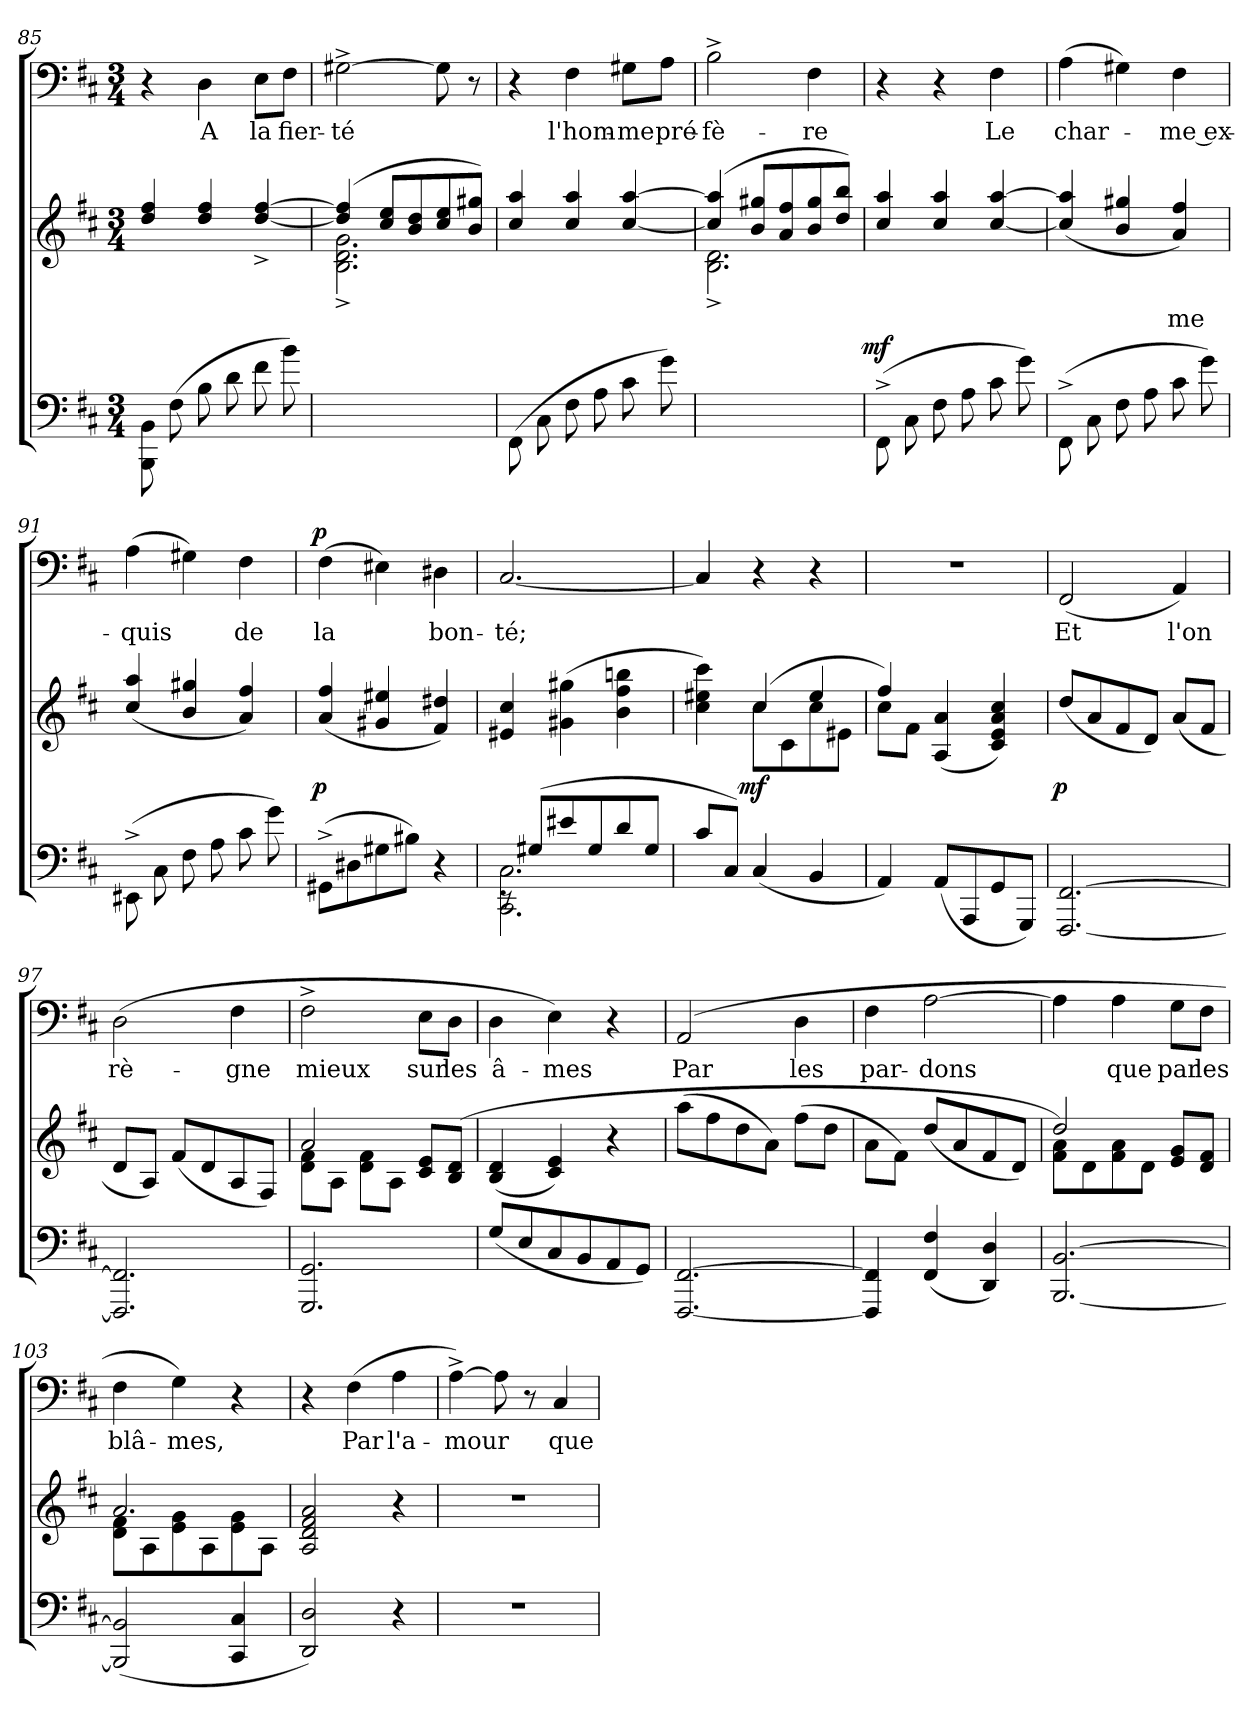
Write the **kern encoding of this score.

**kern	**dynam	**kern	**text	**dynam	**kern	**text	**dynam
*part3	*part3	*part2	*part2	*part2	*part1	*part1	*part1
*staff3	*staff3	*staff2	*staff2	*staff2	*staff1	*staff1	*staff1
!!LO:LB:g=z
*clefF4	*	*clefG2	*	*	*clefF4	*	*
*k[f#c#]	*	*k[f#c#]	*	*	*k[f#c#]	*	*
*D:	*	*D:	*	*	*D:	*	*
*M3/4	*	*M3/4	*	*	*M3/4	*	*
=85	=85	=85	=85	=85	=85	=85	=85
8BBB\ 8BB\	.	4dd/ 4ff#/	.	.	4r	.	.
(<8F#\	.	.	.	.	.	.	.
!	!	!	!	!	!	!	!LO:DY:a
8B\	.	4dd/ 4ff#/	.	.	4D\	A	cresc.
8d\	.	.	.	.	.	.	.
8f#\	.	[4dd^>/ [4ff#^>/	.	.	8E\L	la	.
8b\)	.	.	.	.	8F#\J	fier-	.
=86	=86	=86	=86	=86	=86	=86	=86
*	*	*^	*	*	*	*	*
2.ryy	.	(>4dd]/ 4ff#]/	2.B^<\ 2.d^<\ 2.g^<\	.	.	[2G#X^>\	-té	.
.	.	8cc#/ 8ee/L	.	.	.	.	.	.
.	.	8b/ 8dd/	.	.	.	.	.	.
.	.	8cc#/ 8ee/	.	.	.	8G#\]	.	.
.	.	8b/ 8gg#X/J)	.	.	.	8r	.	.
*	*	*v	*v	*	*	*	*	*
=87	=87	=87	=87	=87	=87	=87	=87
!	!	!	!	!LO:DY:b	!	!	!
(>8FF#\	.	4cc#/ 4aa/	.	cresc.	4r	.	.
8C#\	.	.	.	.	.	.	.
8F#\	.	4cc#/ 4aa/	.	.	4F#\	l'hom-	.
8A\	.	.	.	.	.	.	.
8c#\	.	[4cc#/ [4aa/	.	.	8G#X\L	-me	.
8g\)	.	.	.	.	8A\J	pré-	.
=88	=88	=88	=88	=88	=88	=88	=88
*	*	*^	*	*	*	*	*
2.ryy	.	(>4cc#]/ 4aa]/	2.B^<\ 2.d^<\	.	.	2B^>\	-fè-	.
.	.	8b/ 8gg#X/L	.	.	.	.	.	.
.	.	8a/ 8ff#/	.	.	.	.	.	.
.	.	8b/ 8gg#/	.	.	.	4F#\	-re	.
.	.	8dd/ 8bb/J)	.	.	.	.	.	.
*	*	*v	*v	*	*	*	*	*
=89	=89	=89	=89	=89	=89	=89	=89
!	!LO:DY:a:cj	!	!	!	!	!	!
(>8FF#^>\	mf	4cc#/ 4aa/	.	.	4r	.	.
8C#\	.	.	.	.	.	.	.
8F#\	.	4cc#/ 4aa/	.	.	4r	.	.
8A\	.	.	.	.	.	.	.
8c#\	.	[4cc#/ [4aa/	.	.	4F#\	Le	.
8g\)	.	.	.	.	.	.	.
=90	=90	=90	=90	=90	=90	=90	=90
(>8FF#^>\	.	(>4cc#]/ 4aa]/	.	.	(>4A\	char-	.
8C#\	.	.	.	.	.	.	.
8F#\	.	4b/ 4gg#X/	.	.	4G#X\)	.	.
8A\	.	.	.	.	.	.	.
8c#\	.	4a/ 4ff#/)	me	.	4F#\	-me ex-	.
8g\)	.	.	.	.	.	.	.
!!LO:LB:g=z
=91	=91	=91	=91	=91	=91	=91	=91
!	!	!	!	!	!	!	!LO:DY:a
(>8EE#X^>\	.	(>4cc#/ 4aa/	.	.	(>4A\	-quis	dim.
8C#\	.	.	.	.	.	.	.
8F#\	.	4b/ 4gg#X/	.	.	4G#X\)	.	.
8A\	.	.	.	.	.	.	.
8c#\	.	4a/ 4ff#/)	.	.	4F#\	de	.
8g\)	.	.	.	.	.	.	.
=92	=92	=92	=92	=92	=92	=92	=92
!	!LO:DY:a:cj	!	!	!	!	!	!LO:DY:a:cj
(>8GG#X^>\L	p	(>4a/ 4ff#/	.	.	(>4F#\	la	p
8D#X\	.	.	.	.	.	.	.
8G#X\	.	4g#X/ 4ee#X/	.	.	4E#X\)	.	.
8B#X\J)	.	.	.	.	.	.	.
4r	.	4f#/ 4dd#X/)	.	.	4D#X\	bon-	.
=93	=93	=93	=93	=93	=93	=93	=93
*^	*	*	*	*	*	*	*
8rEE	2.CC#\ 2.C#\	.	4e#X/ 4cc#/	.	.	[2.C#/	-té;	.
(<8G#X/L	.	.	.	.	.	.	.	.
8e#X/	.	.	(>4g#X\ 4gg#X\	.	.	.	.	.
8G#/	.	.	.	.	.	.	.	.
8d/	.	.	4b\ 4ff#\ 4bbni\	.	.	.	.	.
8G#/J	.	.	.	.	.	.	.	.
*v	*v	*	*	*	*	*	*	*
=94	=94	=94	=94	=94	=94	=94	=94
*	*	*^	*	*	*	*	*
8c#/L	.	4ryy	4cc#\ 4ee#X\ 4ccc#\)	.	.	4C#/]	.	.
8C#/J)	.	.	.	.	.	.	.	.
!	!LO:DY:a:cj	!	!	!	!	!	!	!
(<4C#/	mf	(>4cc#/	8cc#\L	.	.	4r	.	.
.	.	.	8c#\	.	.	.	.	.
4BB/	.	4ee#/	8cc#\	.	.	4r	.	.
.	.	.	8e#X\J	.	.	.	.	.
=95	=95	=95	=95	=95	=95	=95	=95	=95
!	!	!	!	!	!	!LO:N:vis=1	!	!
4AA/)	.	4ff#/)	8cc#\L	.	.	2.r	.	.
.	.	.	8f#\J	.	.	.	.	.
(<8AA/L	.	(>4A/ 4a/	2ryy	.	.	.	.	.
8AAA/	.	.	.	.	.	.	.	.
8GG/	.	4c#/ 4e/ 4a/ 4cc#/)	.	.	.	.	.	.
8GGG/J)	.	.	.	.	.	.	.	.
*	*	*v	*v	*	*	*	*	*
=96	=96	=96	=96	=96	=96	=96	=96
!	!LO:DY:a:cj	!	!	!	!	!	!
[2.FFF#/ [2.FF#/	p	(<8dd/L	.	.	(>2FF#/	Et	.
.	.	8a/	.	.	.	.	.
.	.	8f#/	.	.	.	.	.
.	.	8d/J)	.	.	.	.	.
.	.	(<8a/L	.	.	4AA/)	l'on	.
.	.	8f#/J	.	.	.	.	.
!!LO:PB:g=z
=97	=97	=97	=97	=97	=97	=97	=97
2.FFF#]/ 2.FF#]/	.	8d/L	.	.	(>2D\	rè-	.
.	.	8A/J)	.	.	.	.	.
.	.	(<8f#/L	.	.	.	.	.
.	.	8d/	.	.	.	.	.
.	.	8A/	.	.	4F#\	-gne	.
.	.	8F#/J)	.	.	.	.	.
=98	=98	=98	=98	=98	=98	=98	=98
*	*	*^	*	*	*	*	*
2.GGG/ 2.GG/	.	2a/	8d\ 8f#\L)	.	.	2F#^>\	mieux	.
.	.	.	8A\J	.	.	.	.	.
.	.	.	8d\ 8f#\L	.	.	.	.	.
.	.	.	8A\J	.	.	.	.	.
.	.	8c#/ 8e/L	4ryy	.	.	8E\L	sur	.
.	.	(<8B/ 8d/J	.	.	.	8D\J	les	.
*	*	*v	*v	*	*	*	*	*
=99	=99	=99	=99	=99	=99	=99	=99
(<8G/L	.	(<4B/ 4d/	.	.	4D\	â-	.
8E/	.	.	.	.	.	.	.
8C#/	.	4c#/ 4e/)	.	.	4E\)	-mes	.
8BB/	.	.	.	.	.	.	.
8AA/	.	4r	.	.	4r	.	.
8GG/J)	.	.	.	.	.	.	.
=100	=100	=100	=100	=100	=100	=100	=100
[2.FFF#/ [2.FF#/	.	(>8aa\L	.	.	(>2AA/	Par	.
.	.	8ff#\	.	.	.	.	.
.	.	8dd\	.	.	.	.	.
.	.	8a\J)	.	.	.	.	.
.	.	(>8ff#\L	.	.	4D\	les	.
.	.	8dd\J	.	.	.	.	.
=101	=101	=101	=101	=101	=101	=101	=101
4FFF#]/ 4FF#]/	.	8a\L	.	.	4F#\	par-	.
.	.	8f#\J)	.	.	.	.	.
(<4FF#/ 4F#/	.	(<8dd/L	.	.	[2A\	-dons	.
.	.	8a/	.	.	.	.	.
4DD/ 4D/)	.	8f#/	.	.	.	.	.
.	.	8d/J)	.	.	.	.	.
=102	=102	=102	=102	=102	=102	=102	=102
*	*	*^	*	*	*	*	*
[2.BBB/ [2.BB/	.	2dd/	8f#\ 8a\L)	.	.	4A\]	.	.
.	.	.	8d\	.	.	.	.	.
.	.	.	8f#\ 8a\	.	.	4A\	que	.
.	.	.	8d\J	.	.	.	.	.
.	.	8e/ 8g/L	4ryy	.	.	8G\L	par	.
.	.	(<8d/ 8f#/J	.	.	.	8F#\J	les	.
!!LO:LB:g=z
=103	=103	=103	=103	=103	=103	=103	=103	=103
(<2BBB]/ 2BB]/	.	2.a/	8d\ 8f#\L	.	.	4F#\	blâ-	.
.	.	.	8A\	.	.	.	.	.
.	.	.	8e\ 8g\	.	.	4G\)	-mes,	.
.	.	.	8A\	.	.	.	.	.
4CC#/ 4C#/	.	.	8e\ 8g\	.	.	4r	.	.
.	.	.	8A\J	.	.	.	.	.
*	*	*v	*v	*	*	*	*	*
=104	=104	=104	=104	=104	=104	=104	=104
2DD/ 2D/)	.	2A/ 2d/ 2f#/ 2a/	.	.	4r	.	.
.	.	.	.	.	(>4F#\	Par	.
4r	.	4r	.	.	4A\	l'a-	.
=105	=105	=105	=105	=105	=105	=105	=105
!LO:N:vis=1	!	!LO:N:vis=1	!	!	!	!	!
2.r	.	2.r	.	.	[4A^>\)	-mour	.
.	.	.	.	.	8A\]	.	.
.	.	.	.	.	8r	.	.
.	.	.	.	.	4C#/	que	.
=	=	=	=	=	=	=	=
*-	*-	*-	*-	*-	*-	*-	*-
